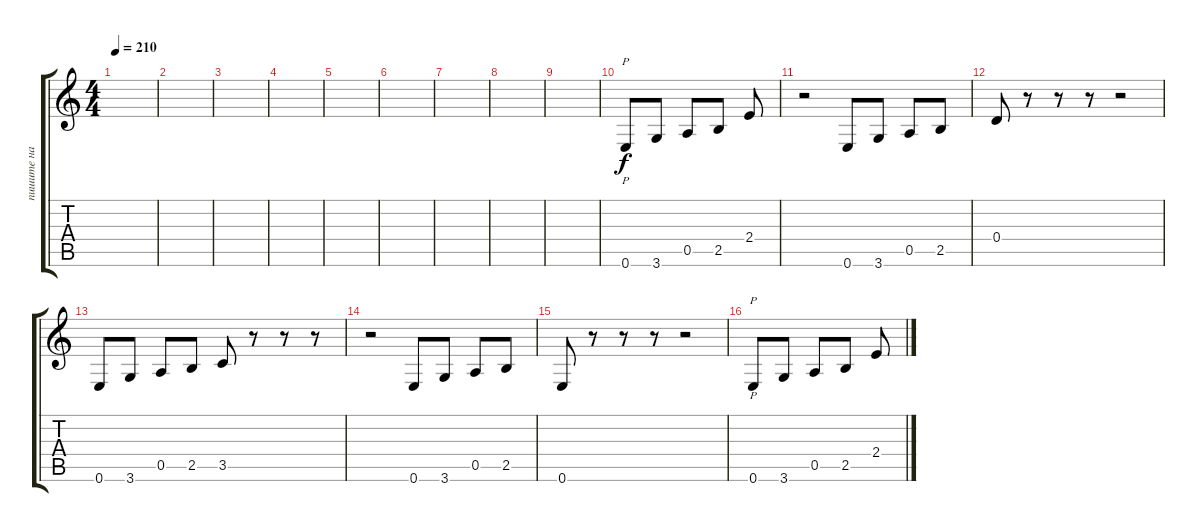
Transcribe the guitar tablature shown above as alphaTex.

\track ("пишите на" "пишите на") {instrument distortionguitar}
\staff {score tabs}
\tuning (E4 B3 G3 D3 A2 E2) {hide}
\ts (4 4)
\tempo 210
\clef g2
\ks c
|
|
|
|
|
|
|
|
|
0.6.8{p} 3.6.8 0.5.8 2.5.8 2.4.8 |
r.2 0.6.8 3.6.8 0.5.8 2.5.8 |
0.4.8 r.8 r.8 r.8 r.2 |
0.6.8 3.6.8 0.5.8 2.5.8 3.5.8 r.8 r.8 r.8 |
r.2 0.6.8 3.6.8 0.5.8 2.5.8 |
0.6.8 r.8 r.8 r.8 r.2 |
0.6.8{p} 3.6.8 0.5.8 2.5.8 2.4.8
